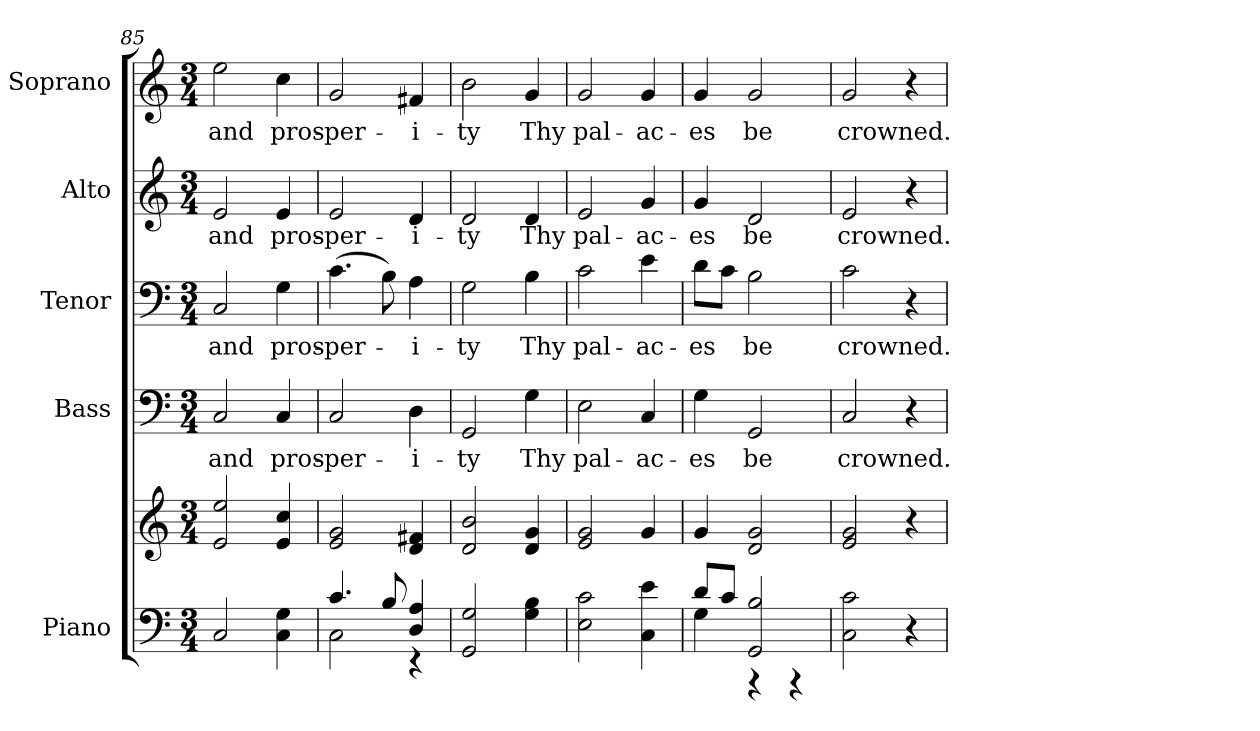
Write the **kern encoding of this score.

**kern	**kern	**kern	**text	**kern	**text	**kern	**text	**kern	**text
*part5	*part5	*part4	*part4	*part3	*part3	*part2	*part2	*part1	*part1
*staff6	*staff5	*staff4	*staff4	*staff3	*staff3	*staff2	*staff2	*staff1	*staff1
*I"Piano	*	*I"Bass	*	*I"Tenor	*	*I"Alto	*	*I"Soprano	*
*I'Pno.	*	*I'B.	*	*I'T.	*	*I'A.	*	*I'S.	*
!!LO:PB:g=z
*clefF4	*clefG2	*clefF4	*	*clefF4	*	*clefG2	*	*clefG2	*
*k[]	*k[]	*k[]	*	*k[]	*	*k[]	*	*k[]	*
*C:	*C:	*C:	*	*C:	*	*C:	*	*C:	*
*M3/4	*M3/4	*M3/4	*	*M3/4	*	*M3/4	*	*M3/4	*
=85	=85	=85	=85	=85	=85	=85	=85	=85	=85
!	!	!	!LO:LY:b:color=#000000	!	!	!	!	!	!
!	!	!	!	!	!LO:LY:b:color=#000000	!	!	!	!
!	!	!	!	!	!	!	!LO:LY:b:color=#000000	!	!
!	!	!	!	!	!	!	!	!	!LO:LY:b:color=#000000
2Ci/	2ei/ 2eei	2Ci/	and	2Ci/	and	2ei/	and	2eei\	and
!	!	!	!LO:LY:b:color=#000000	!	!	!	!	!	!
!	!	!	!	!	!LO:LY:b:color=#000000	!	!	!	!
!	!	!	!	!	!	!	!LO:LY:b:color=#000000	!	!
!	!	!	!	!	!	!	!	!	!LO:LY:b:color=#000000
4Ci\ 4Gi	4ei/ 4cci	4Ci/	pros-	4Gi\	pros-	4ei/	pros-	4cci\	pros-
=86	=86	=86	=86	=86	=86	=86	=86	=86	=86
*^	*	*	*	*	*	*	*	*	*
!	!	!	!	!LO:LY:b:color=#000000	!	!	!	!	!	!
!	!	!	!	!	!	!LO:LY:b:color=#000000	!	!	!	!
!	!	!	!	!	!	!	!	!LO:LY:b:color=#000000	!	!
!	!	!	!	!	!	!	!	!	!	!LO:LY:b:color=#000000
4.ci/	2Ci\	2ei/ 2gi	2Ci/	-per-	(4.ci\	-per-	2ei/	-per-	2gi/	-per-
8Bi/	.	.	.	.	8Bi\)	.	.	.	.	.
!	!	!	!	!LO:LY:b:color=#000000	!	!	!	!	!	!
!	!	!	!	!	!	!LO:LY:b:color=#000000	!	!	!	!
!	!	!	!	!	!	!	!	!LO:LY:b:color=#000000	!	!
!	!	!	!	!	!	!	!	!	!	!LO:LY:b:color=#000000
4Di/ 4Ai	4r	4di/ 4f#Xi	4Di\	-i-	4Ai\	-i-	4di/	-i-	4f#Xi/	-i-
*v	*v	*	*	*	*	*	*	*	*	*
=87	=87	=87	=87	=87	=87	=87	=87	=87	=87
*^	*	*	*	*	*	*	*	*	*
!	!	!	!	!LO:LY:b:color=#000000	!	!	!	!	!	!
*v	*v	*	*	*	*	*	*	*	*	*
*^	*	*	*	*	*	*	*	*	*
!	!	!	!	!	!	!LO:LY:b:color=#000000	!	!	!	!
*v	*v	*	*	*	*	*	*	*	*	*
*^	*	*	*	*	*	*	*	*	*
!	!	!	!	!	!	!	!	!LO:LY:b:color=#000000	!	!
*v	*v	*	*	*	*	*	*	*	*	*
*^	*	*	*	*	*	*	*	*	*
!	!	!	!	!	!	!	!	!	!	!LO:LY:b:color=#000000
*v	*v	*	*	*	*	*	*	*	*	*
2GGi/ 2Gi	2di/ 2bi	2GGi/	-ty	2Gi\	-ty	2di/	-ty	2bi\	-ty
!	!	!	!LO:LY:b:color=#000000	!	!	!	!	!	!
!	!	!	!	!	!LO:LY:b:color=#000000	!	!	!	!
!	!	!	!	!	!	!	!LO:LY:b:color=#000000	!	!
!	!	!	!	!	!	!	!	!	!LO:LY:b:color=#000000
4Gi\ 4Bi	4di/ 4gi	4Gi\	Thy	4Bi\	Thy	4di/	Thy	4gi/	Thy
=88	=88	=88	=88	=88	=88	=88	=88	=88	=88
!	!	!	!LO:LY:b:color=#000000	!	!	!	!	!	!
!	!	!	!	!	!LO:LY:b:color=#000000	!	!	!	!
!	!	!	!	!	!	!	!LO:LY:b:color=#000000	!	!
!	!	!	!	!	!	!	!	!	!LO:LY:b:color=#000000
2Ei\ 2ci	2ei/ 2gi	2Ei\	pal-	2ci\	pal-	2ei/	pal-	2gi/	pal-
!	!	!	!LO:LY:b:color=#000000	!	!	!	!	!	!
!	!	!	!	!	!LO:LY:b:color=#000000	!	!	!	!
!	!	!	!	!	!	!	!LO:LY:b:color=#000000	!	!
!	!	!	!	!	!	!	!	!	!LO:LY:b:color=#000000
4Ci\ 4ei	4gi/	4Ci/	-ac-	4ei\	-ac-	4gi/	-ac-	4gi/	-ac-
!!LO:PB:g=z
=89	=89	=89	=89	=89	=89	=89	=89	=89	=89
*^	*	*	*	*	*	*	*	*	*
!	!	!	!	!LO:LY:b:color=#000000	!	!	!	!	!	!
!	!	!	!	!	!	!LO:LY:b:color=#000000	!	!	!	!
!	!	!	!	!	!	!	!	!LO:LY:b:color=#000000	!	!
!	!	!	!	!	!	!	!	!	!	!LO:LY:b:color=#000000
8di/L	4Gi\	4gi/	4Gi\	-es	8di\L	-es	4gi/	-es	4gi/	-es
8ci/J	.	.	.	.	8ci\J	.	.	.	.	.
!	!	!	!	!LO:LY:b:color=#000000	!	!	!	!	!	!
!	!	!	!	!	!	!LO:LY:b:color=#000000	!	!	!	!
!	!	!	!	!	!	!	!	!LO:LY:b:color=#000000	!	!
!	!	!	!	!	!	!	!	!	!	!LO:LY:b:color=#000000
2GGi/ 2Bi	4r	2di/ 2gi	2GGi/	be	2Bi\	be	2di/	be	2gi/	be
.	4r	.	.	.	.	.	.	.	.	.
*v	*v	*	*	*	*	*	*	*	*	*
=90	=90	=90	=90	=90	=90	=90	=90	=90	=90
*^	*	*	*	*	*	*	*	*	*
!	!	!	!	!LO:LY:b:color=#000000	!	!	!	!	!	!
*v	*v	*	*	*	*	*	*	*	*	*
*^	*	*	*	*	*	*	*	*	*
!	!	!	!	!	!	!LO:LY:b:color=#000000	!	!	!	!
*v	*v	*	*	*	*	*	*	*	*	*
*^	*	*	*	*	*	*	*	*	*
!	!	!	!	!	!	!	!	!LO:LY:b:color=#000000	!	!
*v	*v	*	*	*	*	*	*	*	*	*
*^	*	*	*	*	*	*	*	*	*
!	!	!	!	!	!	!	!	!	!	!LO:LY:b:color=#000000
*v	*v	*	*	*	*	*	*	*	*	*
2Ci\ 2ci	2ei/ 2gi	2Ci/	crowned.	2ci\	crowned.	2ei/	crowned.	2gi/	crowned.
4r	4r	4r	.	4r	.	4r	.	4r	.
=	=	=	=	=	=	=	=	=	=
*-	*-	*-	*-	*-	*-	*-	*-	*-	*-
